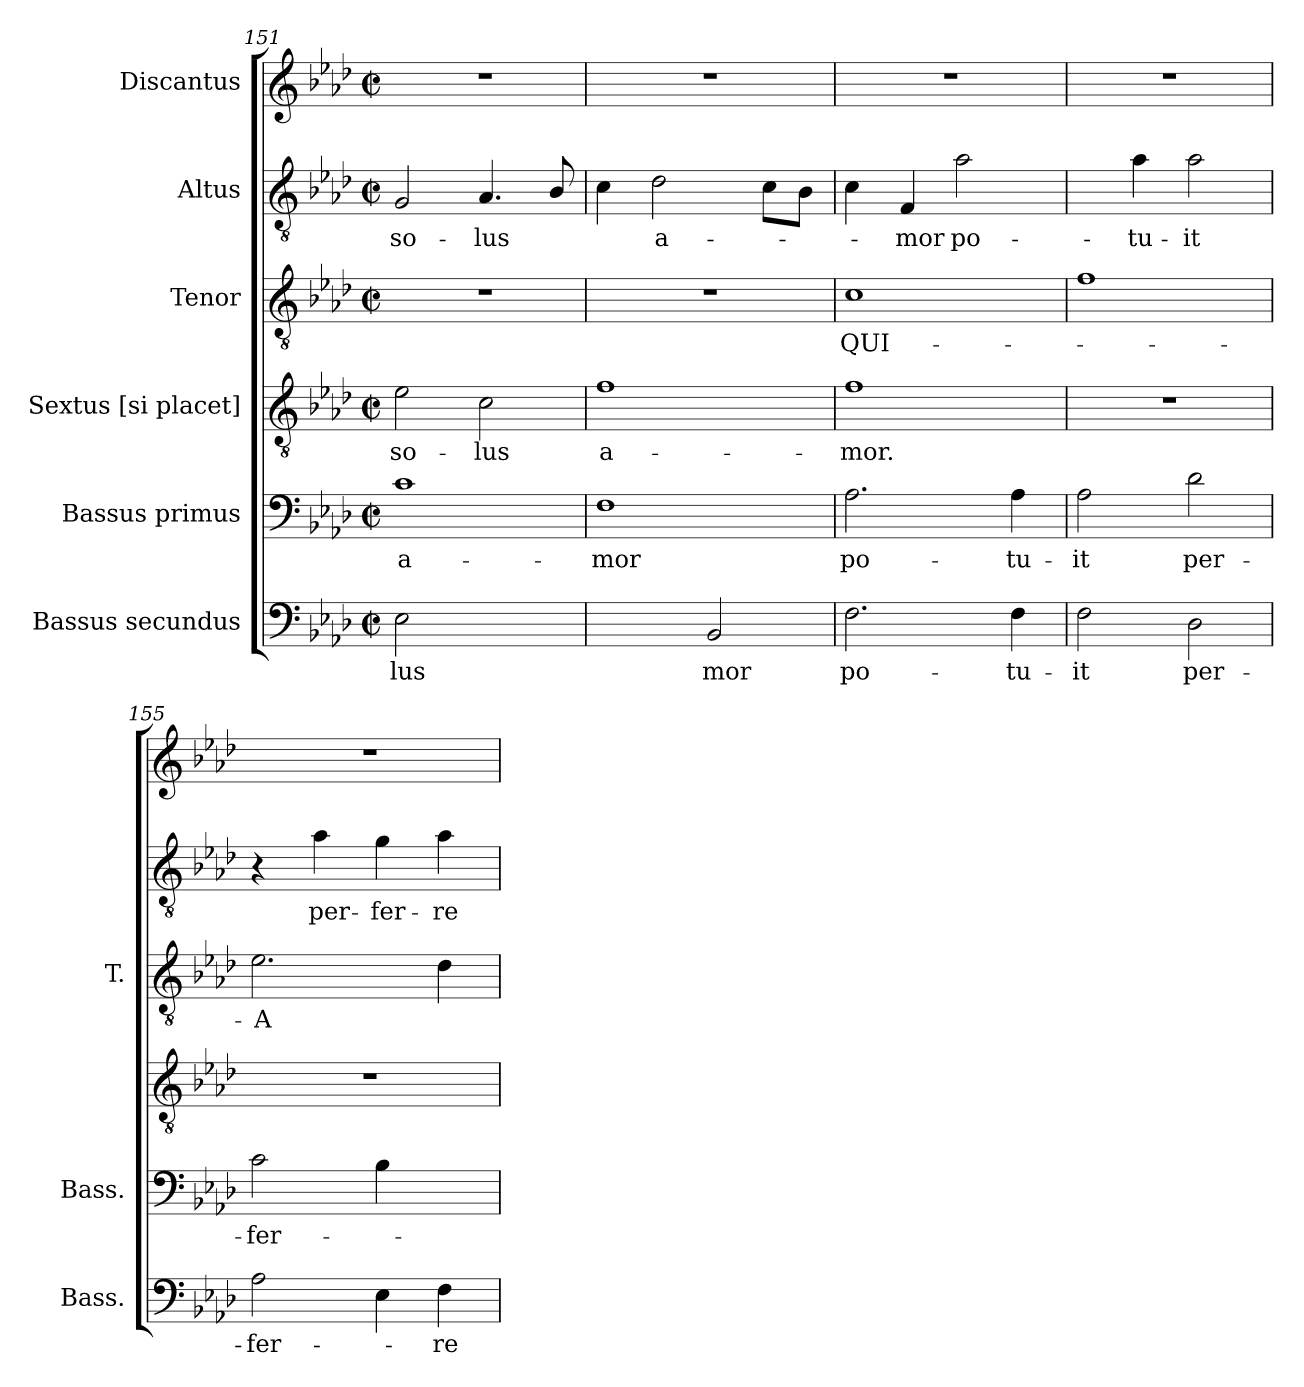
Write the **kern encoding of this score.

**kern	**text	**kern	**text	**kern	**text	**kern	**text	**kern	**text	**kern
*part6	*part6	*part5	*part5	*part4	*part4	*part3	*part3	*part2	*part2	*part1
*staff6	*staff6	*staff5	*staff5	*staff4	*staff4	*staff3	*staff3	*staff2	*staff2	*staff1
*I"Bassus secundus	*	*I"Bassus primus	*	*I"Sextus [si placet]	*	*I"Tenor	*	*I"Altus	*	*I"Discantus
*I'Bass.	*	*I'Bass.	*	*	*	*I'T.	*	*	*	*
*clefF4	*	*clefF4	*	*clefGv2	*	*clefGv2	*	*clefGv2	*	*clefG2
*	*	*	*	*ITrd7c12	*	*ITrd7c12	*	*ITrd7c12	*	*
*k[b-e-a-d-]	*	*k[b-e-a-d-]	*	*k[b-e-a-d-]	*	*k[b-e-a-d-]	*	*k[b-e-a-d-]	*	*k[b-e-a-d-]
*A-:	*	*A-:	*	*A-:	*	*A-:	*	*A-:	*	*A-:
*M2/2	*	*M2/2	*	*M2/2	*	*M2/2	*	*M2/2	*	*M2/2
*met(c|)	*	*met(c|)	*	*met(c|)	*	*met(c|)	*	*met(c|)	*	*met(c|)
=151	=151	=151	=151	=151	=151	=151	=151	=151	=151	=151
!	!LO:LY:b:color=#000000	!	!	!	!	!	!	!	!	!
!	!	!	!LO:LY:b:color=#000000	!	!	!	!	!	!	!
!	!	!	!	!	!LO:LY:b:color=#000000	!	!	!	!	!
!	!	!	!	!	!	!	!	!	!LO:LY:b:color=#000000	!
2E-i\	-lus	1ci	a-	2E-i\	so-	1r	.	2GGi/	so-	1r
!	!LO:LY:b:color=#000000	!	!	!	!	!	!	!	!	!
!	!	!	!	!	!LO:LY:b:color=#000000	!	!	!	!	!
!	!	!	!	!	!	!	!	!	!LO:LY:b:color=#000000	!
[2Fi\yy	a-	.	.	2Ci\	-lus	.	.	4.AA-i/	-lus	.
.	.	.	.	.	.	.	.	8BB-i/	.	.
=152	=152	=152	=152	=152	=152	=152	=152	=152	=152	=152
!	!	!	!LO:LY:b:color=#000000	!	!	!	!	!	!	!
!	!	!	!	!	!LO:LY:b:color=#000000	!	!	!	!	!
2Fi\yy]	.	1Fi	-mor	1Fi	a-	1r	.	4Ci\	.	1r
!	!	!	!	!	!	!	!	!	!LO:LY:b:color=#000000	!
.	.	.	.	.	.	.	.	2D-i\	a-	.
!	!LO:LY:b:color=#000000	!	!	!	!	!	!	!	!	!
2BB-i/	-mor	.	.	.	.	.	.	.	.	.
.	.	.	.	.	.	.	.	8Ci\L	.	.
.	.	.	.	.	.	.	.	8BB-i\J	.	.
!!LO:LB:g=z
=153	=153	=153	=153	=153	=153	=153	=153	=153	=153	=153
!	!LO:LY:b:color=#000000	!	!	!	!	!	!	!	!	!
!	!	!	!LO:LY:b:color=#000000	!	!	!	!	!	!	!
!	!	!	!	!	!LO:LY:b:color=#000000	!	!	!	!	!
!	!	!	!	!	!	!	!LO:LY:b:color=#000000	!	!	!
2.Fi\	po-	2.A-i\	po-	1Fi	-mor.	1Ci	QUI-	4Ci\	.	1r
!	!	!	!	!	!	!	!	!	!LO:LY:b:color=#000000	!
.	.	.	.	.	.	.	.	4FFi/	-mor	.
!	!	!	!	!	!	!	!	!	!LO:LY:b:color=#000000	!
.	.	.	.	.	.	.	.	2A-i\	po-	.
!	!LO:LY:b:color=#000000	!	!	!	!	!	!	!	!	!
!	!	!	!LO:LY:b:color=#000000	!	!	!	!	!	!	!
4Fi\	-tu-	4A-i\	-tu-	.	.	.	.	.	.	.
=154	=154	=154	=154	=154	=154	=154	=154	=154	=154	=154
!	!LO:LY:b:color=#000000	!	!	!	!	!	!	!	!	!
!	!	!	!LO:LY:b:color=#000000	!	!	!	!	!	!	!
2Fi\	-it	2A-i\	-it	1r	.	1Fi	.	4A-i\yy	.	1r
!	!	!	!	!	!	!	!	!	!LO:LY:b:color=#000000	!
.	.	.	.	.	.	.	.	4A-i\	-tu-	.
!	!LO:LY:b:color=#000000	!	!	!	!	!	!	!	!	!
!	!	!	!LO:LY:b:color=#000000	!	!	!	!	!	!	!
!	!	!	!	!	!	!	!	!	!LO:LY:b:color=#000000	!
2D-i\	per-	2d-i\	per-	.	.	.	.	2A-i\	-it	.
=155	=155	=155	=155	=155	=155	=155	=155	=155	=155	=155
!	!LO:LY:b:color=#000000	!	!	!	!	!	!	!	!	!
!	!	!	!LO:LY:b:color=#000000	!	!	!	!	!	!	!
!	!	!	!	!	!	!	!LO:LY:b:color=#000000	!	!	!
2A-i\	-fer-	2ci\	-fer-	1r	.	2.E-i\	-A	4r	.	1r
!	!	!	!	!	!	!	!	!	!LO:LY:b:color=#000000	!
.	.	.	.	.	.	.	.	4A-i\	per-	.
!	!	!	!	!	!	!	!	!	!LO:LY:b:color=#000000	!
4E-i\	.	4B-i\	.	.	.	.	.	4Gi\	-fer-	.
!	!LO:LY:b:color=#000000	!	!	!	!	!	!	!	!	!
!	!	!	!LO:LY:b:color=#000000	!	!	!	!	!	!	!
!	!	!	!	!	!	!	!	!	!LO:LY:b:color=#000000	!
4Fi\	-re	[4A-i\yy	-re	.	.	4D-i\	.	4A-i\	-re	.
=	=	=	=	=	=	=	=	=	=	=
*-	*-	*-	*-	*-	*-	*-	*-	*-	*-	*-
